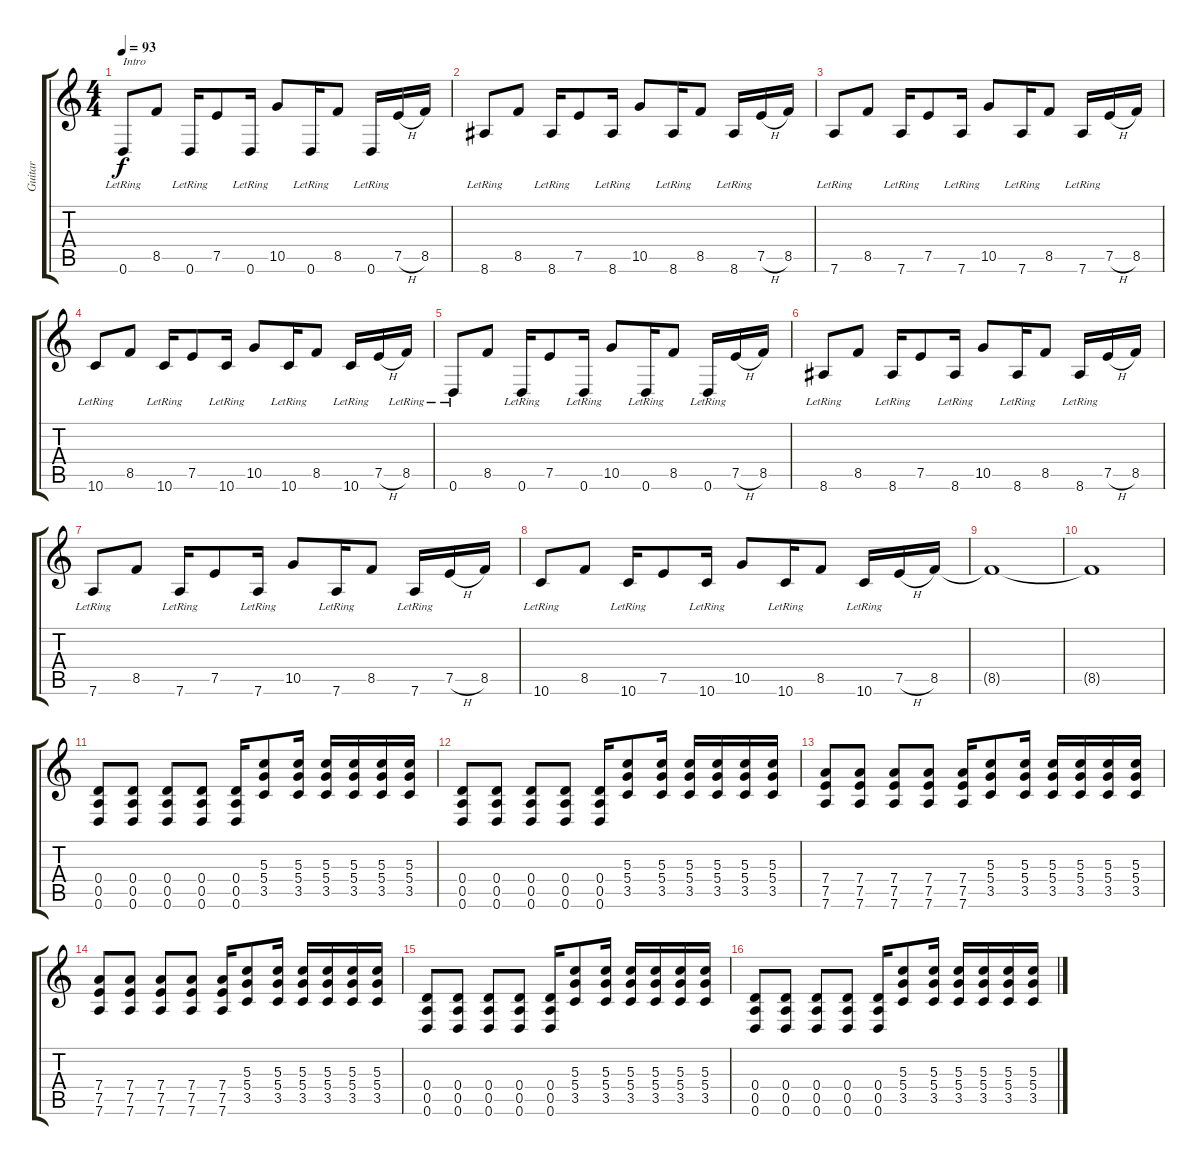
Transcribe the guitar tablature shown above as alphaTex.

\track ("Guitar" "Guitar") {instrument distortionguitar}
\staff {score tabs}
\tuning (E4 B3 G3 D3 A2 D2) {hide}
\ts (4 4)
\tempo 93
\clef g2
\ks c
0.6{lr}.8{txt "Intro" dy f instrument distortionguitar} 8.5.8 0.6{lr}.16 7.5.8 0.6{lr}.16 10.5.8 0.6{lr}.16 8.5.8 0.6{lr}.16 7.5{h}.16 8.5.16 |
8.6{lr}.8 8.5.8 8.6{lr}.16 7.5.8 8.6{lr}.16 10.5.8 8.6{lr}.16 8.5.8 8.6{lr}.16 7.5{h}.16 8.5.16 |
7.6{lr}.8 8.5.8 7.6{lr}.16 7.5.8 7.6{lr}.16 10.5.8 7.6{lr}.16 8.5.8 7.6{lr}.16 7.5{h}.16 8.5.16 |
10.6{lr}.8 8.5.8 10.6{lr}.16 7.5.8 10.6{lr}.16 10.5.8 10.6{lr}.16 8.5.8 10.6{lr}.16 7.5{h}.16 8.5{lr}.16 |
0.6{lr}.8 8.5.8 0.6{lr}.16 7.5.8 0.6{lr}.16 10.5.8 0.6{lr}.16 8.5.8 0.6{lr}.16 7.5{h}.16 8.5.16 |
8.6{lr}.8 8.5.8 8.6{lr}.16 7.5.8 8.6{lr}.16 10.5.8 8.6{lr}.16 8.5.8 8.6{lr}.16 7.5{h}.16 8.5.16 |
7.6{lr}.8 8.5.8 7.6{lr}.16 7.5.8 7.6{lr}.16 10.5.8 7.6{lr}.16 8.5.8 7.6{lr}.16 7.5{h}.16 8.5.16 |
10.6{lr}.8 8.5.8 10.6{lr}.16 7.5.8 10.6{lr}.16 10.5.8 10.6{lr}.16 8.5.8 10.6{lr}.16 7.5{h}.16 8.5.16 |
8.5{t}.1 |
8.5{t}.1 |
(0.4 0.5 0.6).8 (0.4 0.5 0.6).8 (0.4 0.5 0.6).8 (0.4 0.5 0.6).8 (0.4 0.5 0.6).16 (5.3 5.4 3.5).8 (5.3 5.4 3.5).16 (5.3 5.4 3.5).16 (5.3 5.4 3.5).16 (5.3 5.4 3.5).16 (5.3 5.4 3.5).16 |
(0.4 0.5 0.6).8 (0.4 0.5 0.6).8 (0.4 0.5 0.6).8 (0.4 0.5 0.6).8 (0.4 0.5 0.6).16 (5.3 5.4 3.5).8 (5.3 5.4 3.5).16 (5.3 5.4 3.5).16 (5.3 5.4 3.5).16 (5.3 5.4 3.5).16 (5.3 5.4 3.5).16 |
(7.4 7.5 7.6).8 (7.4 7.5 7.6).8 (7.4 7.5 7.6).8 (7.4 7.5 7.6).8 (7.4 7.5 7.6).16 (5.3 5.4 3.5).8 (5.3 5.4 3.5).16 (5.3 5.4 3.5).16 (5.3 5.4 3.5).16 (5.3 5.4 3.5).16 (5.3 5.4 3.5).16 |
(7.4 7.5 7.6).8 (7.4 7.5 7.6).8 (7.4 7.5 7.6).8 (7.4 7.5 7.6).8 (7.4 7.5 7.6).16 (5.3 5.4 3.5).8 (5.3 5.4 3.5).16 (5.3 5.4 3.5).16 (5.3 5.4 3.5).16 (5.3 5.4 3.5).16 (5.3 5.4 3.5).16 |
(0.4 0.5 0.6).8 (0.4 0.5 0.6).8 (0.4 0.5 0.6).8 (0.4 0.5 0.6).8 (0.4 0.5 0.6).16 (5.3 5.4 3.5).8 (5.3 5.4 3.5).16 (5.3 5.4 3.5).16 (5.3 5.4 3.5).16 (5.3 5.4 3.5).16 (5.3 5.4 3.5).16 |
(0.4 0.5 0.6).8 (0.4 0.5 0.6).8 (0.4 0.5 0.6).8 (0.4 0.5 0.6).8 (0.4 0.5 0.6).16 (5.3 5.4 3.5).8 (5.3 5.4 3.5).16 (5.3 5.4 3.5).16 (5.3 5.4 3.5).16 (5.3 5.4 3.5).16 (5.3 5.4 3.5).16
